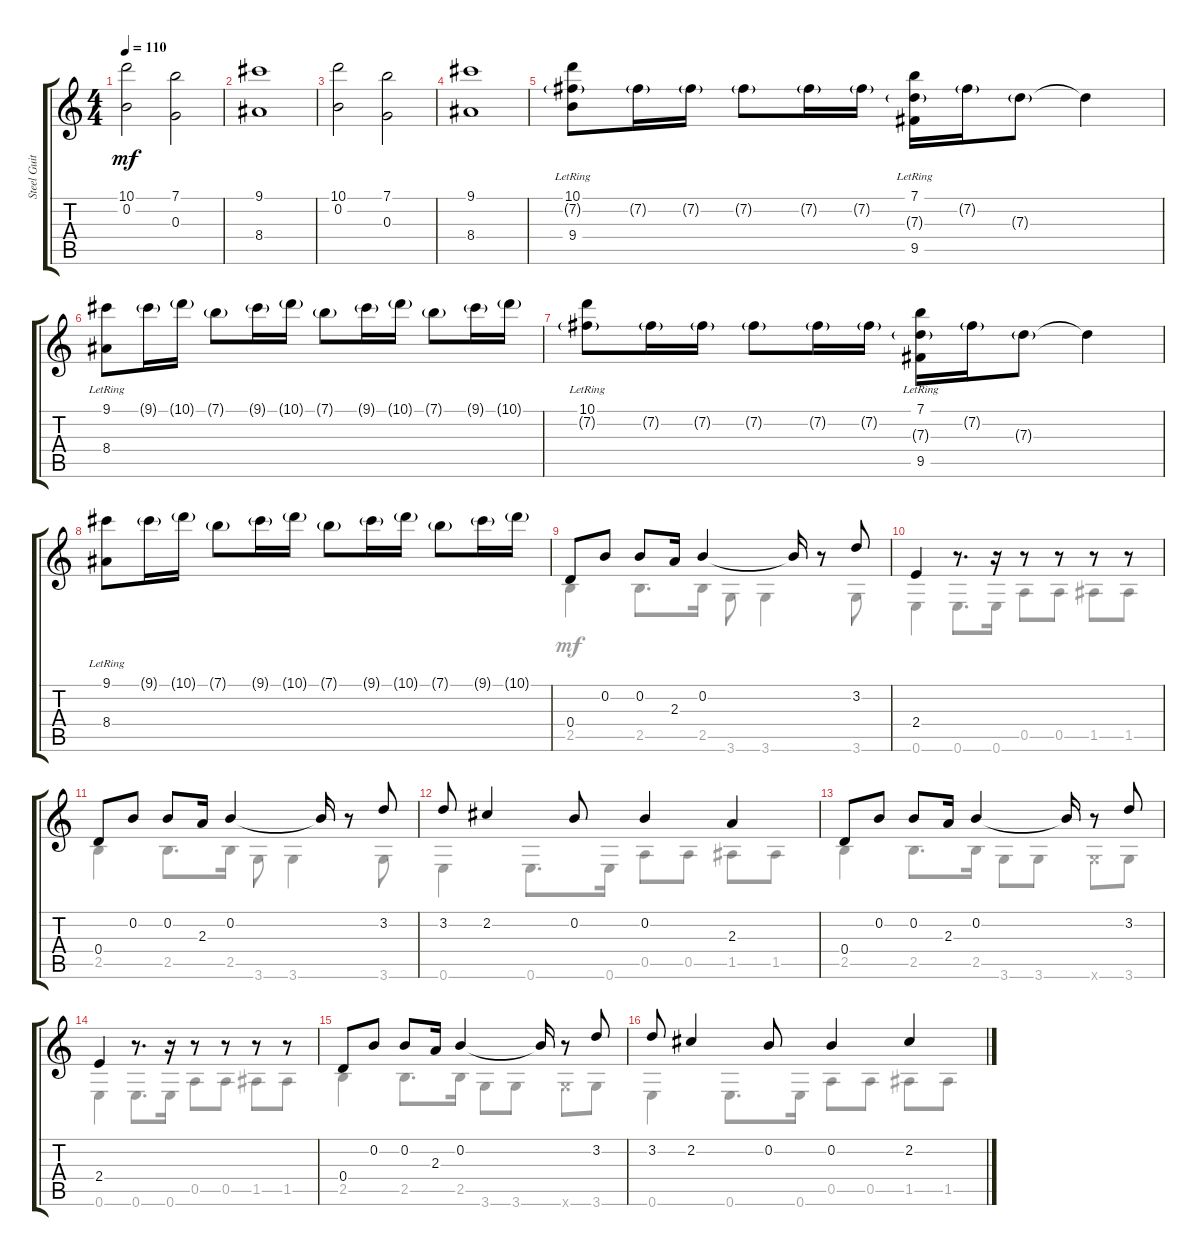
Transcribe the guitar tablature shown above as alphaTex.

\track ("Steel Guitar" "Steel Guit") {instrument acousticguitarsteel}
\staff {score tabs}
\tuning (E4 B3 G3 D3 A2 E2) {hide}
\voice
\ts (4 4)
\tempo 110
\clef g2
\ks c
(10.1 0.2).2{dy mf instrument acousticguitarsteel} (7.1 0.3).2 |
(9.1 8.4).1 |
(10.1 0.2).2 (7.1 0.3).2 |
(9.1 8.4).1 |
(10.1{lr} 7.2{g} 9.4).8 7.2{g}.16 7.2{g}.16 7.2{g}.8 7.2{g}.16 7.2{g}.16 (7.1{lr} 7.3{g} 9.5{lr}).16 7.2{g}.16 7.3{g}.8 7.3{t}.4 |
(9.1{lr} 8.4).8 9.1{g}.16 10.1{g}.16 7.1{g}.8 9.1{g}.16 10.1{g}.16 7.1{g}.8 9.1{g}.16 10.1{g}.16 7.1{g}.8 9.1{g}.16 10.1{g}.16 |
(10.1{lr} 7.2{g}).8 7.2{g}.16 7.2{g}.16 7.2{g}.8 7.2{g}.16 7.2{g}.16 (7.1{lr} 7.3{g} 9.5{lr}).16 7.2{g}.16 7.3{g}.8 7.3{t}.4 |
(9.1{lr} 8.4).8 9.1{g}.16 10.1{g}.16 7.1{g}.8 9.1{g}.16 10.1{g}.16 7.1{g}.8 9.1{g}.16 10.1{g}.16 7.1{g}.8 9.1{g}.16 10.1{g}.16 |
0.4.8 0.2.8 0.2.8 2.3.16 0.2.4 0.2{t}.16 r.8 3.2.8 |
2.4.4 r.8{d} r.16 r.8 r.8 r.8 r.8 |
0.4.8 0.2.8 0.2.8 2.3.16 0.2.4 0.2{t}.16 r.8 3.2.8 |
3.2.8 2.2.4 0.2.8 0.2.4 2.3.4 |
0.4.8 0.2.8 0.2.8 2.3.16 0.2.4 0.2{t}.16 r.8 3.2.8 |
2.4.4 r.8{d} r.16 r.8 r.8 r.8 r.8 |
0.4.8 0.2.8 0.2.8 2.3.16 0.2.4 0.2{t}.16 r.8 3.2.8 |
3.2.8 2.2.4 0.2.8 0.2.4 2.2.4
\voice
\clef g2
\ottava regular
\simile none
\ks c
|
|
|
|
|
|
|
|
2.5.4 2.5.8{d} 2.5.16 3.6.8 3.6.4 3.6.8 |
0.6.4 0.6.8{d} 0.6.16 0.5.8 0.5.8 1.5.8 1.5.8 |
2.5.4 2.5.8{d} 2.5.16 3.6.8 3.6.4 3.6.8 |
0.6.4 0.6.8{d} 0.6.16 0.5.8 0.5.8 1.5.8 1.5.8 |
2.5.4 2.5.8{d} 2.5.16 3.6.8 3.6.8 3.6{x}.8 3.6.8 |
0.6.4 0.6.8{d} 0.6.16 0.5.8 0.5.8 1.5.8 1.5.8 |
2.5.4 2.5.8{d} 2.5.16 3.6.8 3.6.8 3.6{x}.8 3.6.8 |
0.6.4 0.6.8{d} 0.6.16 0.5.8 0.5.8 1.5.8 1.5.8
